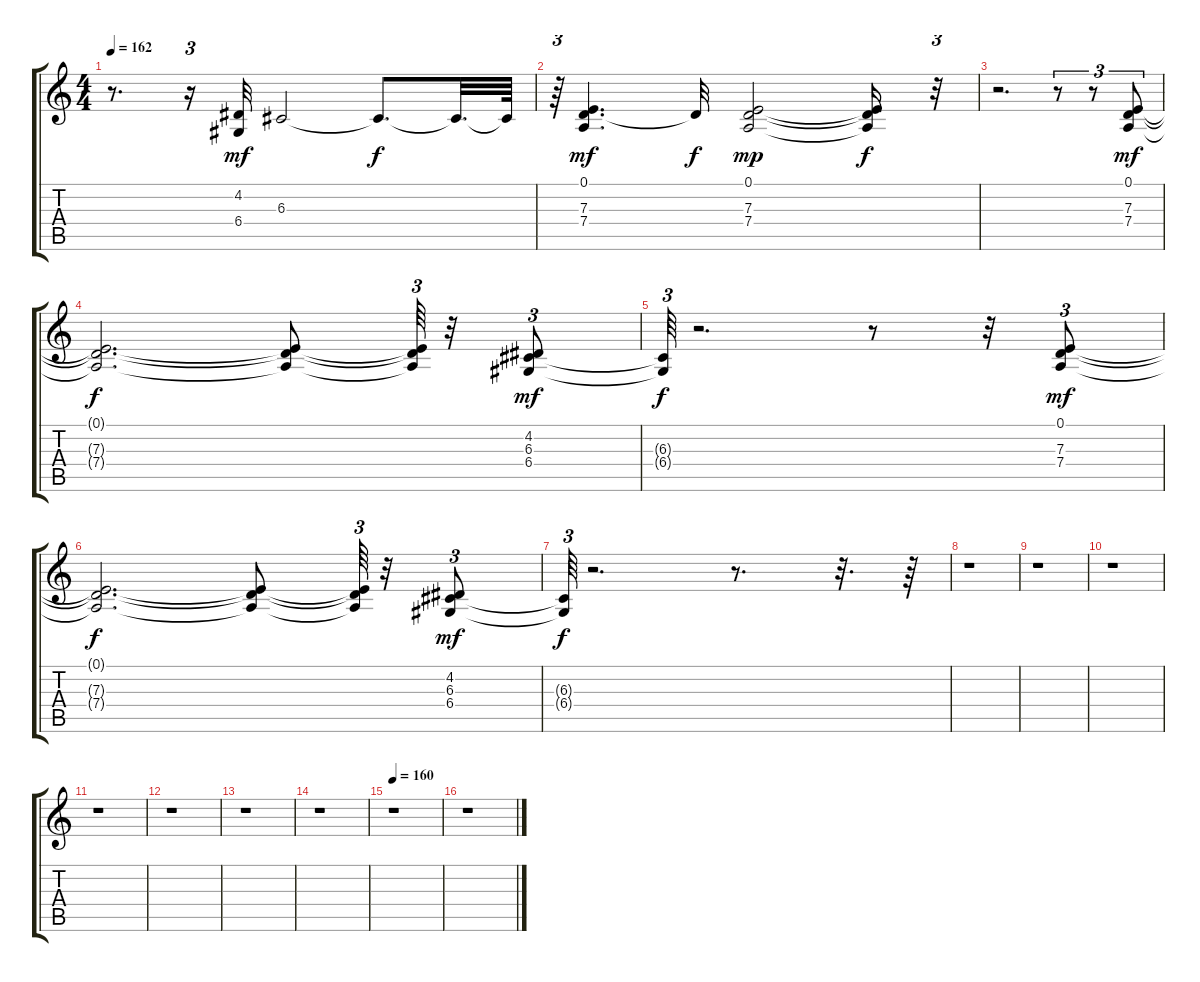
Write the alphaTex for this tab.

\track "" {instrument trombone}
\staff {score tabs}
\tuning (E4 B3 G3 D3 A2 E2) {hide}
\ts (4 4)
\tempo 162
\clef g2
\ks c
r.8{d dy f} r.16{tu (3 2)} (4.2 6.4).32{dy mf} 6.3.2 6.3{t}.8{d dy f} 6.3{t}.32{d} 6.3{t}.64 |
r.64{tu (3 2)} (0.1 7.3 7.4).4{d dy mf} 7.3{t}.32{dy f} (0.1 7.3 7.4).2{dy mp} (0.1{t} 7.3{t} 7.4{t}).16{dy f} r.32{tu (3 2)} |
r.2{d} r.8{tu (3 2)} r.8{tu (3 2)} (0.1 7.3 7.4).8{tu (3 2) dy mf} |
(0.1{t} 7.3{t} 7.4{t}).2{d dy f} (0.1{t} 7.3{t} 7.4{t}).8 (0.1{t} 7.3{t} 7.4{t}).64{tu (3 2)} r.32 (4.2 6.3 6.4).8{tu (3 2) dy mf} |
(6.3{t} 6.4{t}).64{tu (3 2) dy f} r.2{d} r.8 r.32 (0.1 7.3 7.4).8{tu (3 2) dy mf} |
(0.1{t} 7.3{t} 7.4{t}).2{d dy f} (0.1{t} 7.3{t} 7.4{t}).8 (0.1{t} 7.3{t} 7.4{t}).64{tu (3 2)} r.32 (4.2 6.3 6.4).8{tu (3 2) dy mf} |
(6.3{t} 6.4{t}).64{tu (3 2) dy f} r.2{d} r.8{d} r.32{d} r.64 |
r.1 |
r.1 |
r.1 |
r.1 |
r.1 |
r.1 |
r.1 |
\tempo 160
r.1 |
r.1
